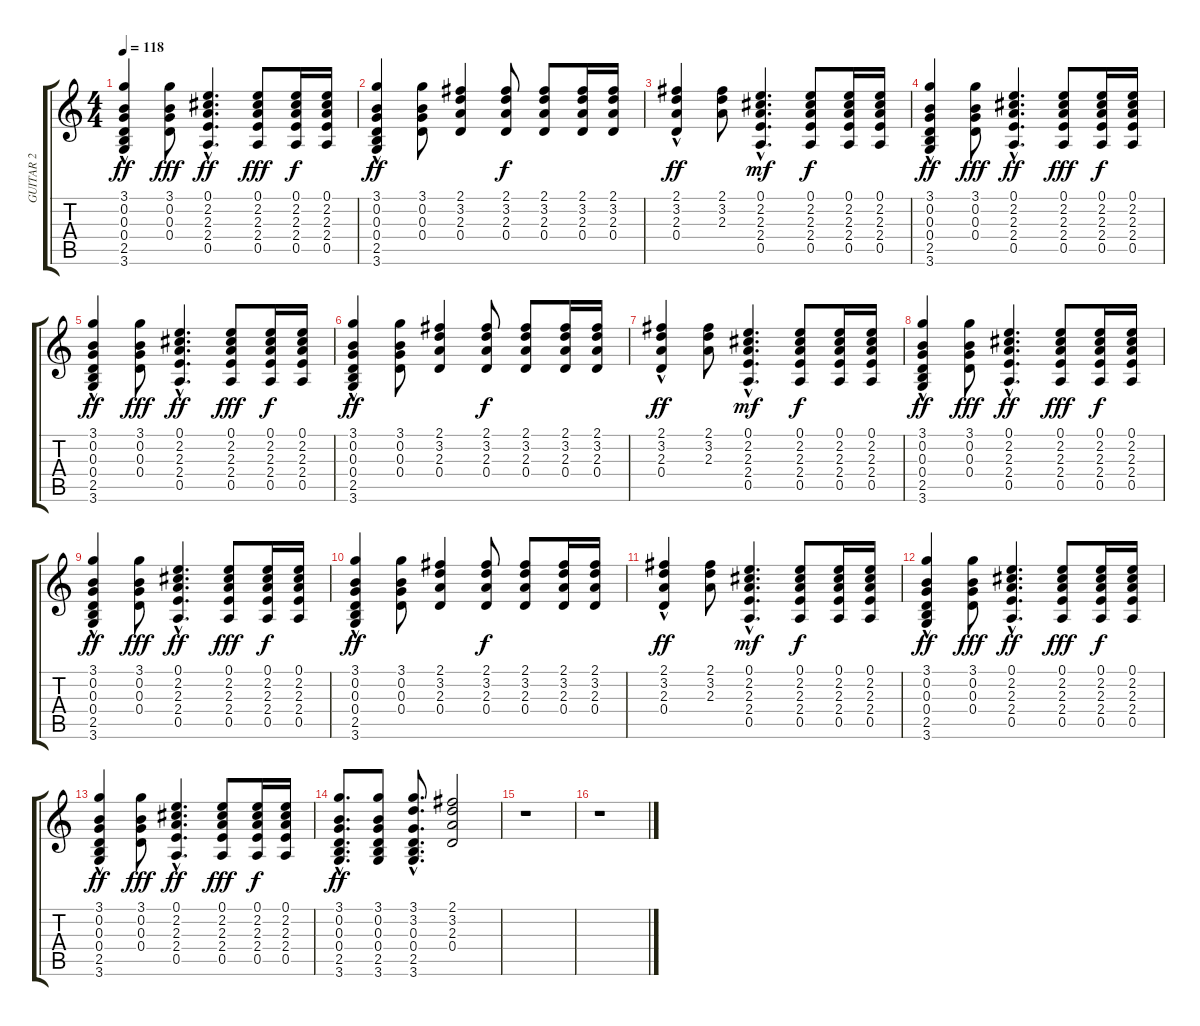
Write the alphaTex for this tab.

\track ("GUITAR 2" "GUITAR 2") {instrument acousticguitarsteel}
\staff {score tabs}
\tuning (E4 B3 G3 D3 A2 E2) {hide}
\ts (4 4)
\tempo 118
\clef g2
\ks c
(3.1{hac} 0.2{hac} 0.3{hac} 0.4 2.5 3.6).4{dy ff} (3.1 0.2 0.3 0.4).8{dy fff} (0.1 2.2 2.3 2.4 0.5{hac}).4{d dy ff} (0.1 2.2 2.3 2.4 0.5).8{dy fff} (0.1 2.2 2.3 2.4 0.5).16{dy f} (0.1 2.2 2.3 2.4 0.5).16 |
(3.1{hac} 0.2{hac} 0.3 0.4 2.5 3.6).4{dy ff} (3.1 0.2 0.3 0.4).8 (2.1 3.2 2.3 0.4).4 (2.1 3.2 2.3 0.4).8{dy f} (2.1 3.2 2.3 0.4).8 (2.1 3.2 2.3 0.4).16 (2.1 3.2 2.3 0.4).16 |
(2.1{hac} 3.2{hac} 2.3{hac} 0.4).4{dy ff} (2.1 3.2 2.3).8 (0.1 2.2 2.3 2.4 0.5{hac}).4{d dy mf} (0.1 2.2 2.3 2.4 0.5).8{dy f} (0.1 2.2 2.3 2.4 0.5).16 (0.1 2.2 2.3 2.4 0.5).16 |
(3.1{hac} 0.2{hac} 0.3{hac} 0.4 2.5 3.6).4{dy ff} (3.1 0.2 0.3 0.4).8{dy fff} (0.1 2.2 2.3 2.4 0.5{hac}).4{d dy ff} (0.1 2.2 2.3 2.4 0.5).8{dy fff} (0.1 2.2 2.3 2.4 0.5).16{dy f} (0.1 2.2 2.3 2.4 0.5).16 |
(3.1{hac} 0.2{hac} 0.3{hac} 0.4 2.5 3.6).4{dy ff} (3.1 0.2 0.3 0.4).8{dy fff} (0.1 2.2 2.3 2.4 0.5{hac}).4{d dy ff} (0.1 2.2 2.3 2.4 0.5).8{dy fff} (0.1 2.2 2.3 2.4 0.5).16{dy f} (0.1 2.2 2.3 2.4 0.5).16 |
(3.1{hac} 0.2{hac} 0.3 0.4 2.5 3.6).4{dy ff} (3.1 0.2 0.3 0.4).8 (2.1 3.2 2.3 0.4).4 (2.1 3.2 2.3 0.4).8{dy f} (2.1 3.2 2.3 0.4).8 (2.1 3.2 2.3 0.4).16 (2.1 3.2 2.3 0.4).16 |
(2.1{hac} 3.2{hac} 2.3{hac} 0.4).4{dy ff} (2.1 3.2 2.3).8 (0.1 2.2 2.3 2.4 0.5{hac}).4{d dy mf} (0.1 2.2 2.3 2.4 0.5).8{dy f} (0.1 2.2 2.3 2.4 0.5).16 (0.1 2.2 2.3 2.4 0.5).16 |
(3.1{hac} 0.2{hac} 0.3{hac} 0.4 2.5 3.6).4{dy ff} (3.1 0.2 0.3 0.4).8{dy fff} (0.1 2.2 2.3 2.4 0.5{hac}).4{d dy ff} (0.1 2.2 2.3 2.4 0.5).8{dy fff} (0.1 2.2 2.3 2.4 0.5).16{dy f} (0.1 2.2 2.3 2.4 0.5).16 |
(3.1{hac} 0.2{hac} 0.3{hac} 0.4 2.5 3.6).4{dy ff} (3.1 0.2 0.3 0.4).8{dy fff} (0.1 2.2 2.3 2.4 0.5{hac}).4{d dy ff} (0.1 2.2 2.3 2.4 0.5).8{dy fff} (0.1 2.2 2.3 2.4 0.5).16{dy f} (0.1 2.2 2.3 2.4 0.5).16 |
(3.1{hac} 0.2{hac} 0.3 0.4 2.5 3.6).4{dy ff} (3.1 0.2 0.3 0.4).8 (2.1 3.2 2.3 0.4).4 (2.1 3.2 2.3 0.4).8{dy f} (2.1 3.2 2.3 0.4).8 (2.1 3.2 2.3 0.4).16 (2.1 3.2 2.3 0.4).16 |
(2.1{hac} 3.2{hac} 2.3{hac} 0.4).4{dy ff} (2.1 3.2 2.3).8 (0.1 2.2 2.3 2.4 0.5{hac}).4{d dy mf} (0.1 2.2 2.3 2.4 0.5).8{dy f} (0.1 2.2 2.3 2.4 0.5).16 (0.1 2.2 2.3 2.4 0.5).16 |
(3.1{hac} 0.2{hac} 0.3{hac} 0.4 2.5 3.6).4{dy ff} (3.1 0.2 0.3 0.4).8{dy fff} (0.1 2.2 2.3 2.4 0.5{hac}).4{d dy ff} (0.1 2.2 2.3 2.4 0.5).8{dy fff} (0.1 2.2 2.3 2.4 0.5).16{dy f} (0.1 2.2 2.3 2.4 0.5).16 |
(3.1{hac} 0.2{hac} 0.3{hac} 0.4 2.5 3.6).4{dy ff} (3.1 0.2 0.3 0.4).8{dy fff} (0.1 2.2 2.3 2.4 0.5{hac}).4{d dy ff} (0.1 2.2 2.3 2.4 0.5).8{dy fff} (0.1 2.2 2.3 2.4 0.5).16{dy f} (0.1 2.2 2.3 2.4 0.5).16 |
(3.1{hac} 0.2{hac} 0.3{hac} 0.4{hac} 2.5{hac} 3.6{hac}).8{d dy ff} (3.1 0.2 0.3 0.4 2.5 3.6).8 (3.1{hac} 3.2{hac} 0.3 0.4{hac} 2.5{hac} 3.6{hac}).8{d} (2.1 3.2 2.3 0.4).2 |
r.1 |
r.1
